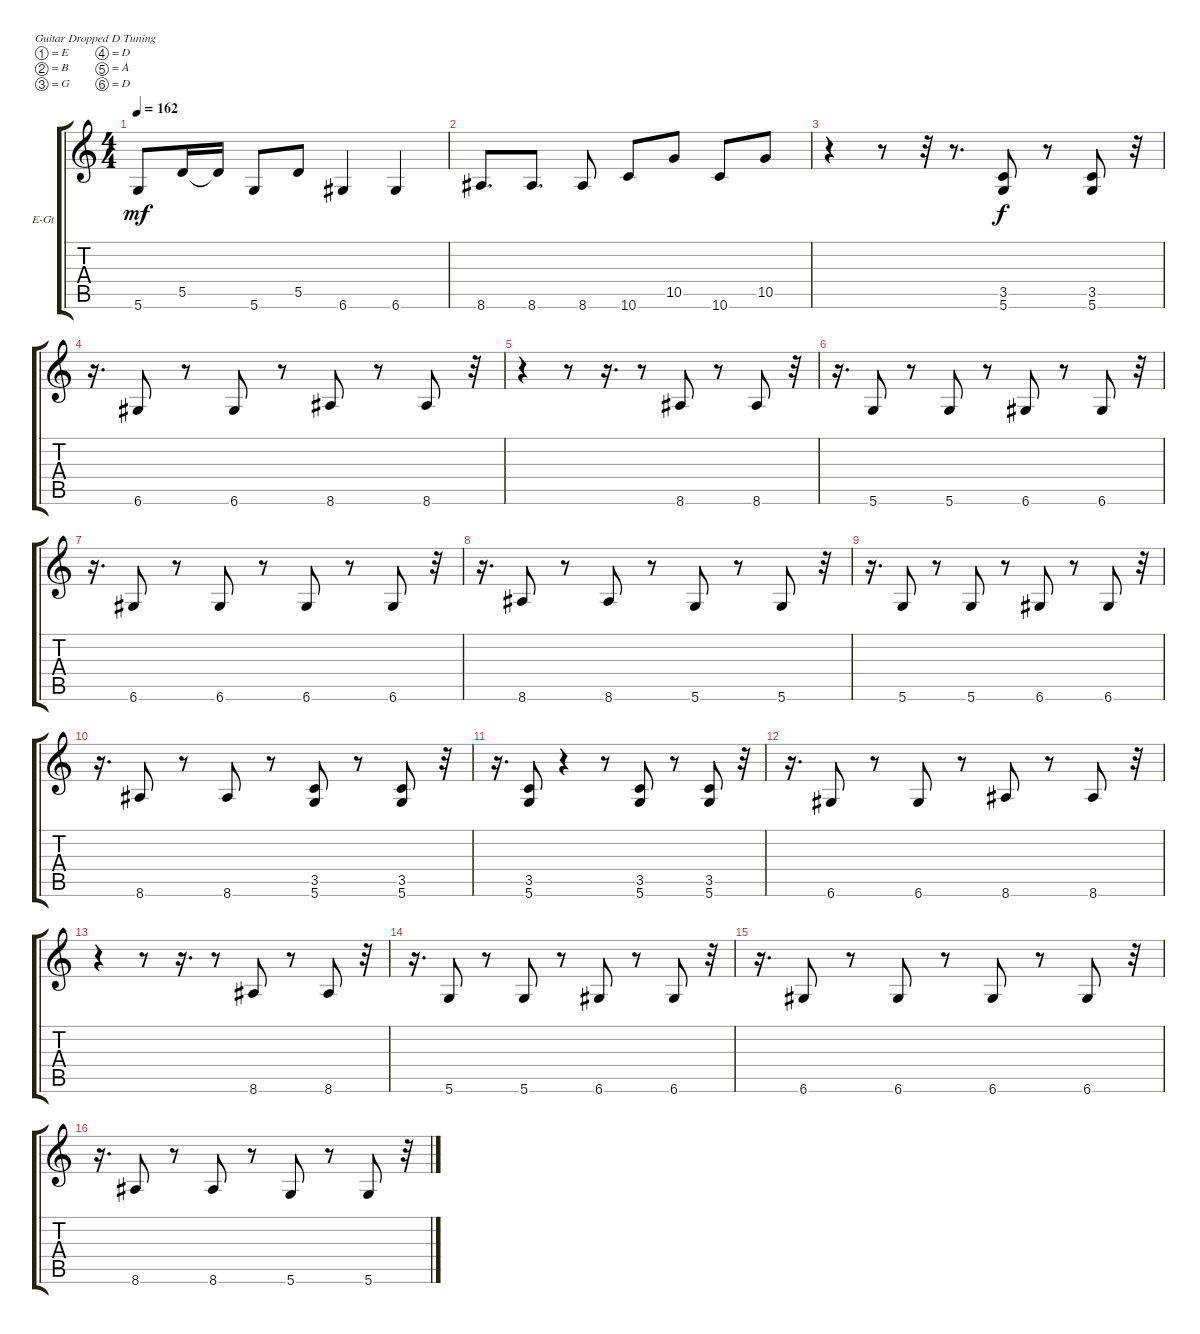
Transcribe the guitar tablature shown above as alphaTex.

\defaultSystemsLayout 4
\bracketExtendMode groupsimilarinstruments
\firstSystemTrackNameOrientation horizontal
\otherSystemsTrackNameOrientation horizontal
\track ("Electric Guitar" "E-Gt") {instrument distortionguitar}
\staff {score tabs}
\tuning (E4 B3 G3 D3 A2 D2)
\ts (4 4)
\tempo 162
\clef g2
\scale
0.333333
\ks c
5.6.8{dy mf} 5.5.16 5.5{t}.16 5.6.8 5.5.8 6.6.4 6.6.4 |
\scale
0.333333 8.6.8{d} 8.6.8{d} 8.6.8 10.6.8 10.5.8 10.6.8 10.5.8 |
\scale
0.333333 r.4 r.8 r.32 r.8{d} (5.6 3.5).8{dy f} r.8 (5.6 3.5).8 r.32 |
\scale
0.333333 r.16{d} 6.6.8 r.8 6.6.8 r.8 8.6.8 r.8 8.6.8 r.32 |
\scale
0.333333 r.4 r.8 r.16{d} r.8 8.6.8 r.8 8.6.8 r.32 |
\scale
0.333333 r.16{d} 5.6.8 r.8 5.6.8 r.8 6.6.8 r.8 6.6.8 r.32 |
\scale
0.333333 r.16{d} 6.6.8 r.8 6.6.8 r.8 6.6.8 r.8 6.6.8 r.32 |
\scale
0.333333 r.16{d} 8.6.8 r.8 8.6.8 r.8 5.6.8 r.8 5.6.8 r.32 |
\scale
0.333333 r.16{d} 5.6.8 r.8 5.6.8 r.8 6.6.8 r.8 6.6.8 r.32 |
\scale
0.333333 r.16{d} 8.6.8 r.8 8.6.8 r.8 (5.6 3.5).8 r.8 (5.6 3.5).8 r.32 |
\scale
0.333333 r.16{d} (5.6 3.5).8 r.4 r.8 (5.6 3.5).8 r.8 (5.6 3.5).8 r.32 |
\scale
0.333333 r.16{d} 6.6.8 r.8 6.6.8 r.8 8.6.8 r.8 8.6.8 r.32 |
\scale
0.333333 r.4 r.8 r.16{d} r.8 8.6.8 r.8 8.6.8 r.32 |
\scale
0.333333 r.16{d} 5.6.8 r.8 5.6.8 r.8 6.6.8 r.8 6.6.8 r.32 |
\scale
0.333333 r.16{d} 6.6.8 r.8 6.6.8 r.8 6.6.8 r.8 6.6.8 r.32 |
\scale
0.333333 r.16{d} 8.6.8 r.8 8.6.8 r.8 5.6.8 r.8 5.6.8 r.32
